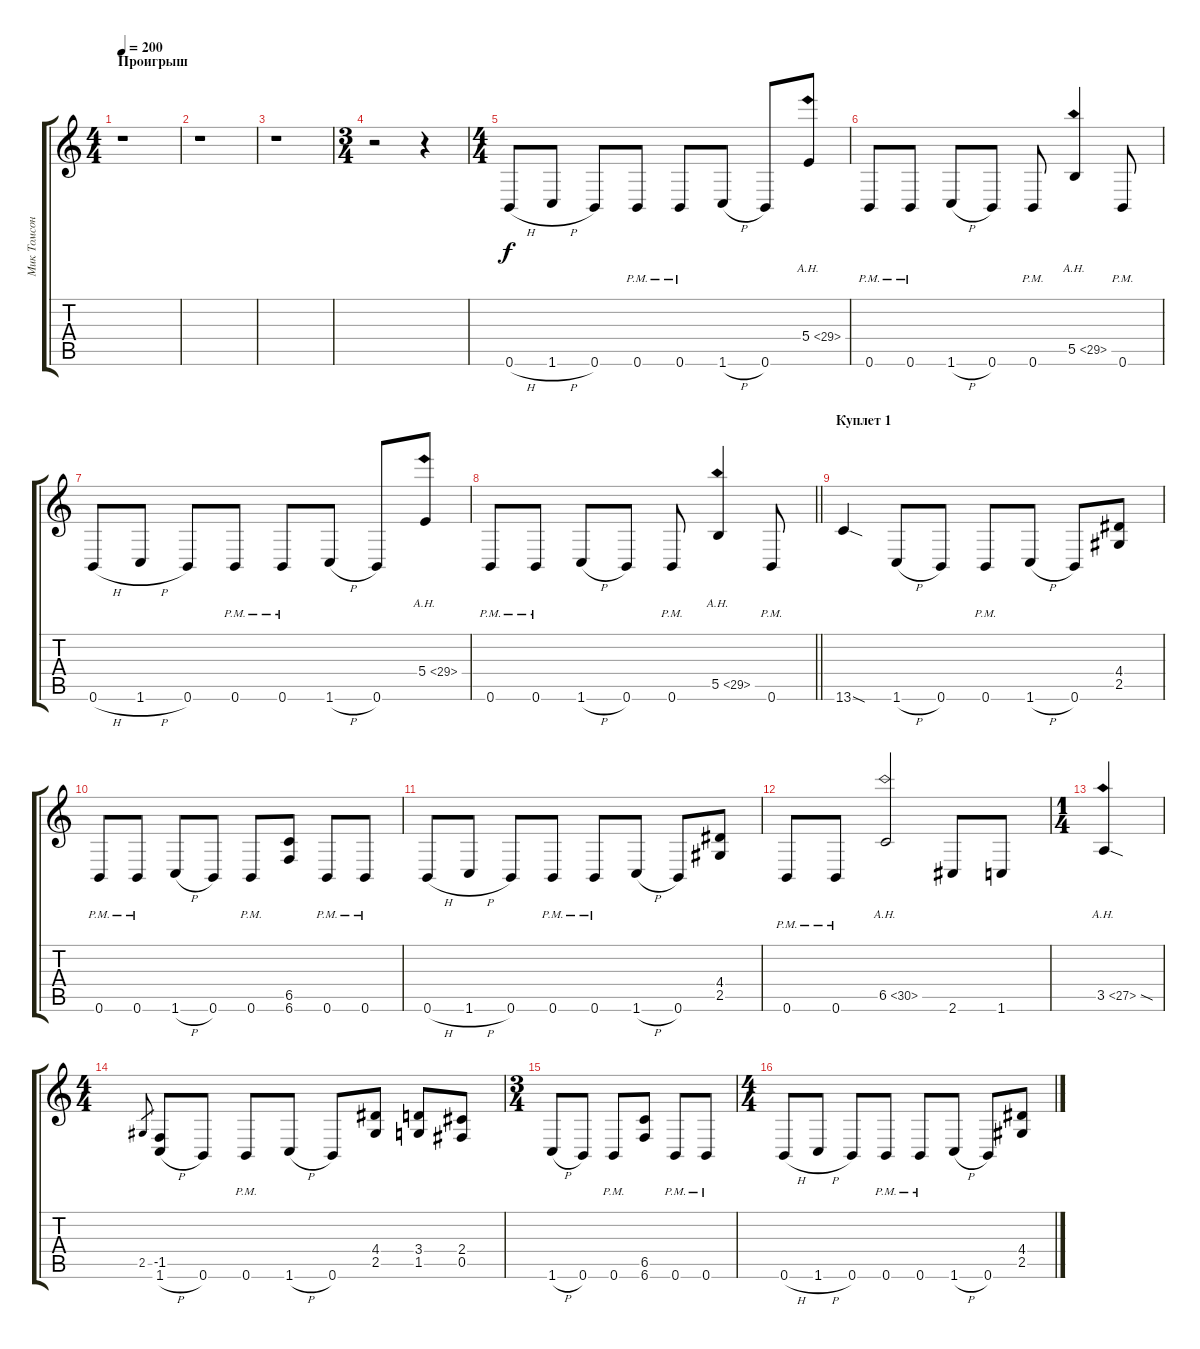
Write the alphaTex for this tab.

\track ("Мик Томсон" "Мик Томсон") {instrument distortionguitar}
\staff {score tabs}
\tuning (Db4 Ab3 E3 B2 Gb2 B1) {hide}
\ts (4 4)
\section ("" "Проигрыш")
\tempo 200
\clef g2
\ks c
r.1{dy f} |
r.1 |
r.1 |
\ts (3 4)
r.2 r.4 |
\ts (4 4)
0.6{h}.8 1.6{h}.8 0.6.8 0.6{pm}.8 0.6{pm}.8 1.6{h}.8 0.6.8 5.4{ah 24}.8 |
0.6{pm}.8 0.6{pm}.8 1.6{h}.8 0.6.8 0.6{pm}.8 5.5{ah 24}.4 0.6{pm}.8 |
0.6{h}.8 1.6{h}.8 0.6.8 0.6{pm}.8 0.6{pm}.8 1.6{h}.8 0.6.8 5.4{ah 24}.8 |
\barLineRight lightlight
0.6{pm}.8 0.6{pm}.8 1.6{h}.8 0.6.8 0.6{pm}.8 5.5{ah 24}.4 0.6{pm}.8 |
\section ("" "Куплет 1")
13.6{sod}.4 1.6{h}.8 0.6.8 0.6{pm}.8 1.6{h}.8 0.6.8 (4.4 2.5).8 |
0.6{pm}.8 0.6{pm}.8 1.6{h}.8 0.6.8 0.6{pm}.8 (6.5 6.6).8 0.6{pm}.8 0.6{pm}.8 |
0.6{h}.8 1.6{h}.8 0.6.8 0.6{pm}.8 0.6{pm}.8 1.6{h}.8 0.6.8 (4.4 2.5).8 |
0.6{pm}.8 0.6{pm}.8 6.5{ah 24}.2 2.6.8 1.6.8 |
\ts (1 4)
3.5{ah 24 sod}.4 |
\ts (4 4)
2.5.8{gr} (-1.5 1.6{h}).8 0.6.8 0.6{pm}.8 1.6{h}.8 0.6.8 (4.4 2.5).8 (3.4 1.5).8 (2.4 0.5).8 |
\ts (3 4)
1.6{h}.8 0.6.8 0.6{pm}.8 (6.5 6.6).8 0.6{pm}.8 0.6{pm}.8 |
\ts (4 4)
0.6{h}.8 1.6{h}.8 0.6.8 0.6{pm}.8 0.6{pm}.8 1.6{h}.8 0.6.8 (4.4 2.5).8
